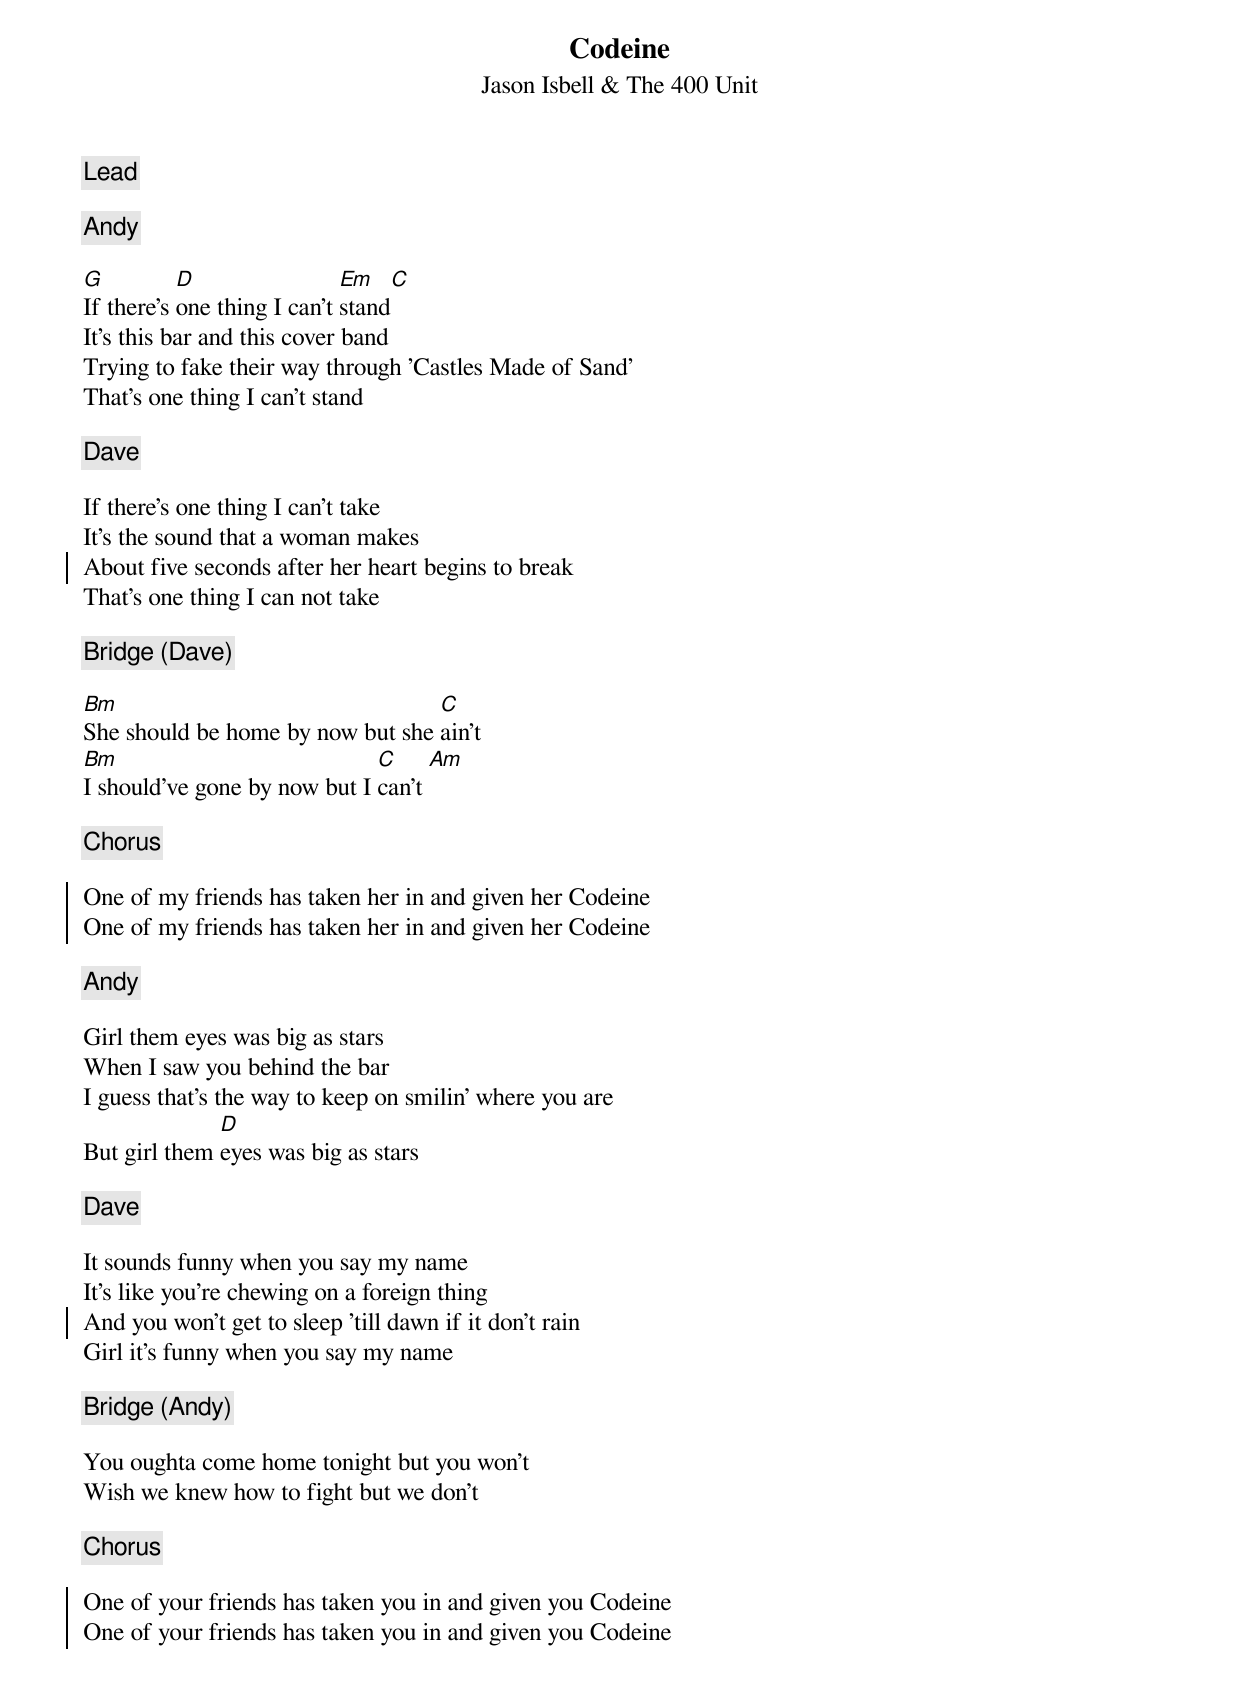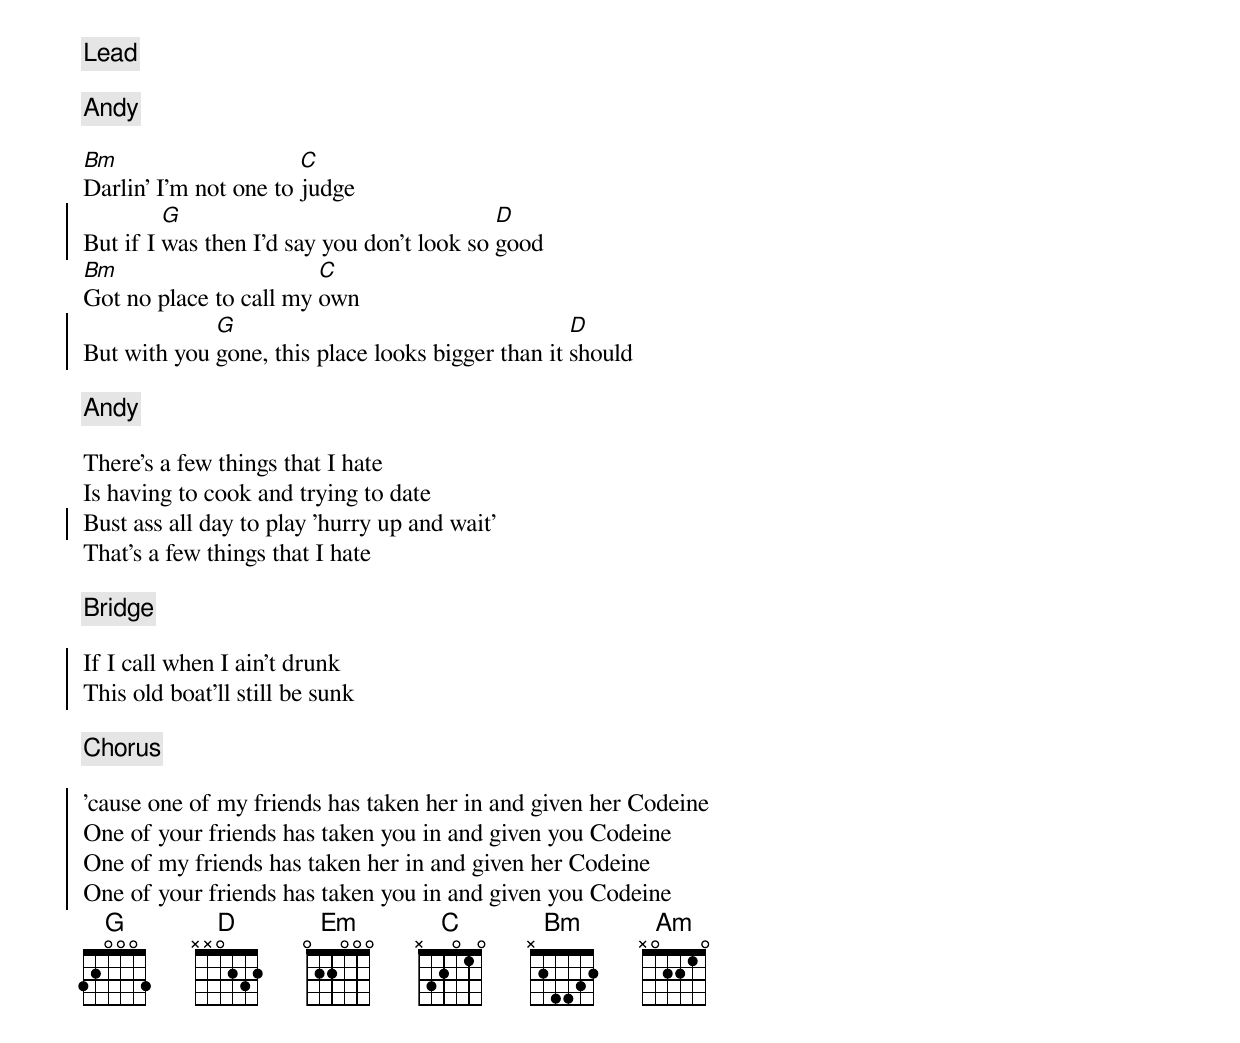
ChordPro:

{title:Codeine}
{subtitle:Jason Isbell & The 400 Unit}
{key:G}

{c:Lead}

{c:Andy}

[G]If there's [D]one thing I can't [Em]stand[C]
It's this bar and this cover band
Trying to fake their way through 'Castles Made of Sand'
That's one thing I can't stand

{c:Dave}

If there's one thing I can't take
It's the sound that a woman makes
{soc}
About five seconds after her heart begins to break
{eoc}
That's one thing I can not take

{c:Bridge (Dave)}

[Bm]She should be home by now but she [C]ain't
[Bm]I should've gone by now but I [C]can't [Am]

{c:Chorus}

{soc}
One of my friends has taken her in and given her Codeine
One of my friends has taken her in and given her Codeine
{eoc}

{c:Andy}

Girl them eyes was big as stars
When I saw you behind the bar
I guess that's the way to keep on smilin' where you are
But girl them [D]eyes was big as stars

{c:Dave}

It sounds funny when you say my name
It's like you're chewing on a foreign thing
{soc}
And you won't get to sleep 'till dawn if it don't rain
{eoc}
Girl it's funny when you say my name

{c:Bridge (Andy)}

You oughta come home tonight but you won't
Wish we knew how to fight but we don't

{c:Chorus}

{soc}
One of your friends has taken you in and given you Codeine
One of your friends has taken you in and given you Codeine
{eoc}

{c:Lead}

{c:Andy}

[Bm]Darlin' I'm not one to [C]judge
{soc}
But if I [G]was then I'd say you don't look so [D]good
{eoc}
[Bm]Got no place to call my [C]own
{soc}
But with you [G]gone, this place looks bigger than it [D]should
{eoc}

{c:Andy}

There's a few things that I hate
Is having to cook and trying to date
{soc}
Bust ass all day to play 'hurry up and wait'
{eoc}
That's a few things that I hate

{c:Bridge}

{soc}
If I call when I ain't drunk
This old boat'll still be sunk
{eoc}

{c:Chorus}

{soc}
'cause one of my friends has taken her in and given her Codeine
One of your friends has taken you in and given you Codeine
One of my friends has taken her in and given her Codeine
One of your friends has taken you in and given you Codeine
{eoc}
